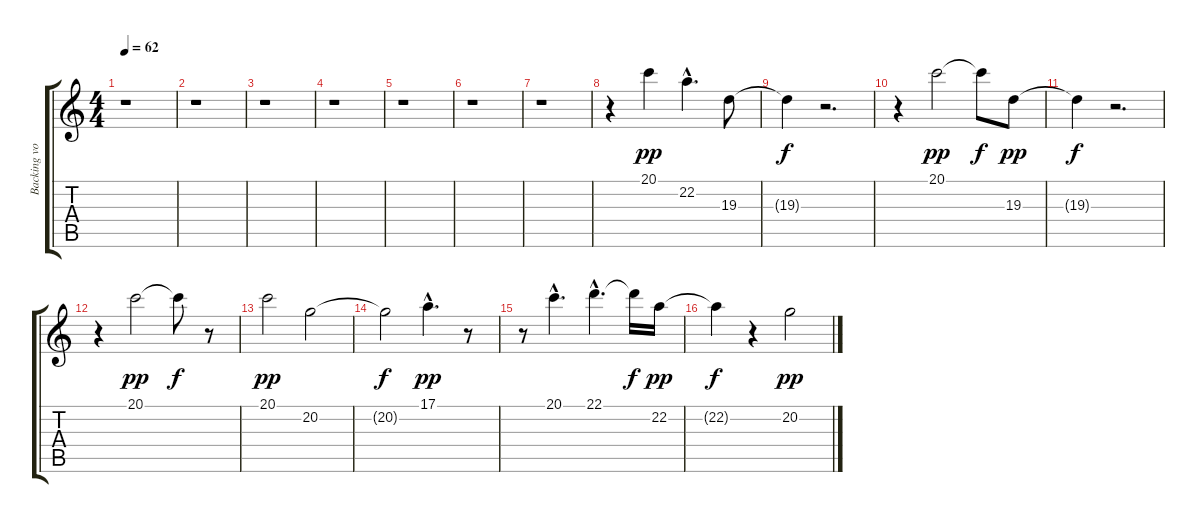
\track ("Backing vocals | Don't" "Backing vo") {instrument choiraahs}
\staff {score tabs}
\tuning (E4 B3 G3 D3 A2 E2) {hide}
\ts (4 4)
\tempo 62
\clef g2
\ks c
r.1{dy f} |
r.1 |
r.1 |
r.1 |
r.1 |
r.1 |
r.1 |
r.4 20.1.4{dy pp} 22.2{hac}.4{d} 19.3.8 |
19.3{t}.4{dy f} r.2{d} |
r.4 20.1.2{dy pp} 20.1{t}.8{dy f} 19.3.8{dy pp} |
19.3{t}.4{dy f} r.2{d} |
r.4 20.1.2{dy pp} 20.1{t}.8{dy f} r.8 |
20.1.2{dy pp} 20.2.2 |
20.2{t}.2{dy f} 17.1{hac}.4{d dy pp} r.8 |
r.8 20.1{hac}.4{d} 22.1{hac}.4{d} 22.1{t}.16{dy f} 22.2.16{dy pp} |
22.2{t}.4{dy f} r.4 20.2.2{dy pp}
